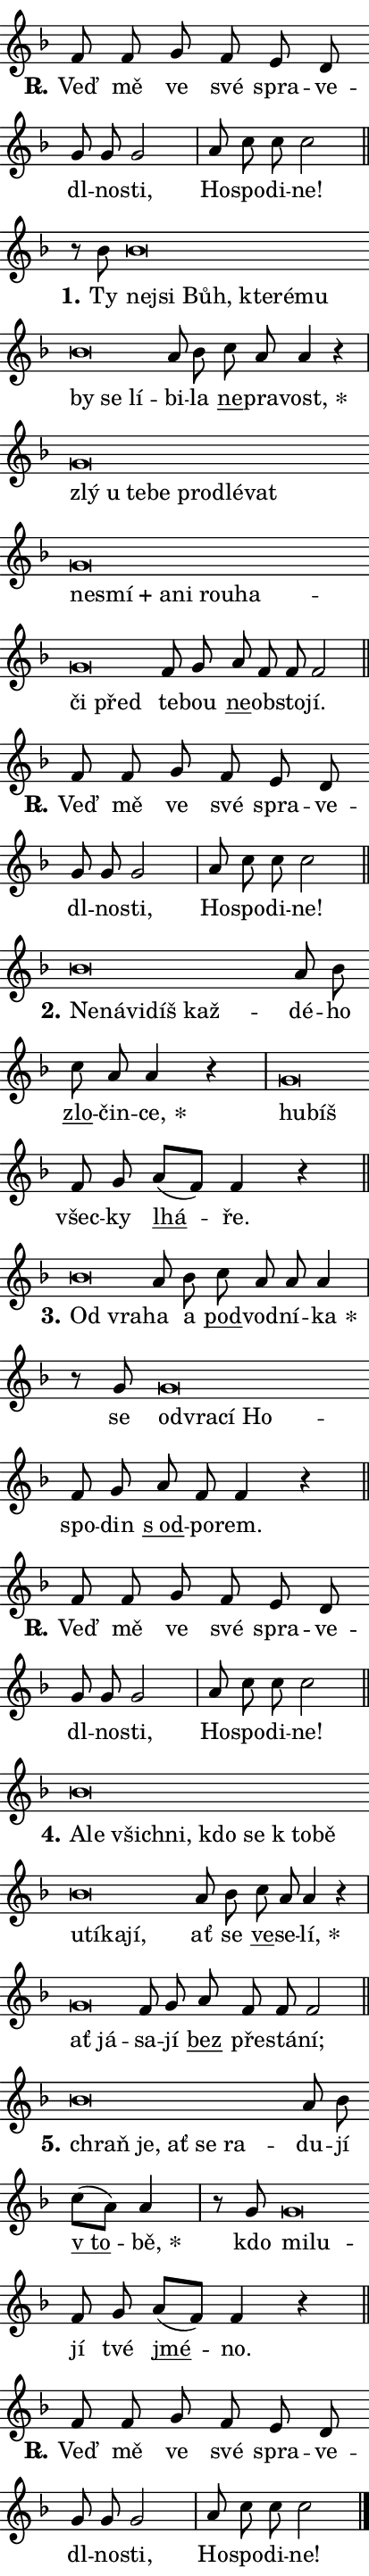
\version "2.22.1"
\header { tagline = "" }
\paper {
  indent = 0\cm
  top-margin = 0\cm
  right-margin = 0\cm
  bottom-margin = 0\cm
  left-margin = 0\cm
  paper-width = 7\cm
  page-breaking = #ly:one-page-breaking
  system-system-spacing.basic-distance = #11
  score-system-spacing.basic-distance = #11.3
  ragged-last = ##f
}


%% Author: Thomas Morley
%% https://lists.gnu.org/archive/html/lilypond-user/2020-05/msg00002.html
#(define (line-position grob)
"Returns position of @var[grob} in current system:
   @code{'start}, if at first time-step
   @code{'end}, if at last time-step
   @code{'middle} otherwise
"
  (let* ((col (ly:item-get-column grob))
         (ln (ly:grob-object col 'left-neighbor))
         (rn (ly:grob-object col 'right-neighbor))
         (col-to-check-left (if (ly:grob? ln) ln col))
         (col-to-check-right (if (ly:grob? rn) rn col))
         (break-dir-left
           (and
             (ly:grob-property col-to-check-left 'non-musical #f)
             (ly:item-break-dir col-to-check-left)))
         (break-dir-right
           (and
             (ly:grob-property col-to-check-right 'non-musical #f)
             (ly:item-break-dir col-to-check-right))))
        (cond ((eqv? 1 break-dir-left) 'start)
              ((eqv? -1 break-dir-right) 'end)
              (else 'middle))))

#(define (tranparent-at-line-position vctor)
  (lambda (grob)
  "Relying on @code{line-position} select the relevant enry from @var{vctor}.
Used to determine transparency,"
    (case (line-position grob)
      ((end) (not (vector-ref vctor 0)))
      ((middle) (not (vector-ref vctor 1)))
      ((start) (not (vector-ref vctor 2))))))

noteHeadBreakVisibility =
#(define-music-function (break-visibility)(vector?)
"Makes @code{NoteHead}s transparent relying on @var{break-visibility}"
#{
  \override NoteHead.transparent =
    #(tranparent-at-line-position break-visibility)
#})

#(define delete-ledgers-for-transparent-note-heads
  (lambda (grob)
    "Reads whether a @code{NoteHead} is transparent.
If so this @code{NoteHead} is removed from @code{'note-heads} from
@var{grob}, which is supposed to be @code{LedgerLineSpanner}.
As a result ledgers are not printed for this @code{NoteHead}"
    (let* ((nhds-array (ly:grob-object grob 'note-heads))
           (nhds-list
             (if (ly:grob-array? nhds-array)
                 (ly:grob-array->list nhds-array)
                 '()))
           ;; Relies on the transparent-property being done before
           ;; Staff.LedgerLineSpanner.after-line-breaking is executed.
           ;; This is fragile ...
           (to-keep
             (remove
               (lambda (nhd)
                 (ly:grob-property nhd 'transparent #f))
               nhds-list)))
      ;; TODO find a better method to iterate over grob-arrays, similiar
      ;; to filter/remove etc for lists
      ;; For now rebuilt from scratch
      (set! (ly:grob-object grob 'note-heads)  '())
      (for-each
        (lambda (nhd)
          (ly:pointer-group-interface::add-grob grob 'note-heads nhd))
        to-keep))))

hideNotes = {
  \noteHeadBreakVisibility #begin-of-line-visible
}
unHideNotes = {
  \noteHeadBreakVisibility #all-visible
}

% work-around for resetting accidentals
% https://lilypond.org/doc/v2.23/Documentation/notation/displaying-rhythms#unmetered-music
cadenzaMeasure = {
  \cadenzaOff
  \partial 1024 s1024
  \cadenzaOn
}

#(define-markup-command (accent layout props text) (markup?)
  "Underline accented syllable"
  (interpret-markup layout props
    #{\markup \override #'(offset . 4.3) \underline { #text }#}))

responsum = \markup \concat {
  "R" \hspace #-1.05 \path #0.1 #'((moveto 0 0.07) (lineto 0.9 0.8)) \hspace #0.05 "."
}

\layout {
    \context {
        \Staff
        \remove "Time_signature_engraver"
        \override LedgerLineSpanner.after-line-breaking = #delete-ledgers-for-transparent-note-heads
    }
    \context {
        \Voice {
            \override NoteHead.output-attributes = #'((class . "notehead"))
            \override Hairpin.height = #0.55
        }
    }
    \context {
        \Lyrics {
            \override StanzaNumber.output-attributes = #'((class . "stanzanumber"))
            \override LyricSpace.minimum-distance = #0.9
            \override LyricText.font-name = #"TeX Gyre Schola"
            \override LyricText.font-size = 1
            \override StanzaNumber.font-name = #"TeX Gyre Schola Bold"
            \override StanzaNumber.font-size = 1
        }
    }
}

% magnetic-lyrics.ily
%
%   written by
%     Jean Abou Samra <jean@abou-samra.fr>
%     Werner Lemberg <wl@gnu.org>
%
%   adapted by
%     Jiri Hon <jiri.hon@gmail.com>
%
% Version 2022-Apr-15

% https://www.mail-archive.com/lilypond-user@gnu.org/msg149350.html

#(define (Left_hyphen_pointer_engraver context)
   "Collect syllable-hyphen-syllable occurrences in lyrics and store
them in properties.  This engraver only looks to the left.  For
example, if the lyrics input is @code{foo -- bar}, it does the
following.

@itemize @bullet
@item
Set the @code{text} property of the @code{LyricHyphen} grob between
@q{foo} and @q{bar} to @code{foo}.

@item
Set the @code{left-hyphen} property of the @code{LyricText} grob with
text @q{foo} to the @code{LyricHyphen} grob between @q{foo} and
@q{bar}.
@end itemize

Use this auxiliary engraver in combination with the
@code{lyric-@/text::@/apply-@/magnetic-@/offset!} hook."
   (let ((hyphen #f)
         (text #f))
     (make-engraver
      (acknowledgers
       ((lyric-syllable-interface engraver grob source-engraver)
        (set! text grob)))
      (end-acknowledgers
       ((lyric-hyphen-interface engraver grob source-engraver)
        ;(when (not (grob::has-interface grob 'lyric-space-interface))
          (set! hyphen grob)));)
      ((stop-translation-timestep engraver)
       (when (and text hyphen)
         (ly:grob-set-object! text 'left-hyphen hyphen))
       (set! text #f)
       (set! hyphen #f)))))

#(define (lyric-text::apply-magnetic-offset! grob)
   "If the space between two syllables is less than the value in
property @code{LyricText@/.details@/.squash-threshold}, move the right
syllable to the left so that it gets concatenated with the left
syllable.

Use this function as a hook for
@code{LyricText@/.after-@/line-@/breaking} if the
@code{Left_@/hyphen_@/pointer_@/engraver} is active."
   (let ((hyphen (ly:grob-object grob 'left-hyphen #f)))
     (when hyphen
       (let ((left-text (ly:spanner-bound hyphen LEFT)))
         (when (grob::has-interface left-text 'lyric-syllable-interface)
           (let* ((common (ly:grob-common-refpoint grob left-text X))
                  (this-x-ext (ly:grob-extent grob common X))
                  (left-x-ext
                   (begin
                     ;; Trigger magnetism for left-text.
                     (ly:grob-property left-text 'after-line-breaking)
                     (ly:grob-extent left-text common X)))
                  ;; `delta` is the gap width between two syllables.
                  (delta (- (interval-start this-x-ext)
                            (interval-end left-x-ext)))
                  (details (ly:grob-property grob 'details))
                  (threshold (assoc-get 'squash-threshold details 0.2)))
             (when (< delta threshold)
               (let* (;; We have to manipulate the input text so that
                      ;; ligatures crossing syllable boundaries are not
                      ;; disabled.  For languages based on the Latin
                      ;; script this is essentially a beautification.
                      ;; However, for non-Western scripts it can be a
                      ;; necessity.
                      (lt (ly:grob-property left-text 'text))
                      (rt (ly:grob-property grob 'text))
                      (is-space (grob::has-interface hyphen 'lyric-space-interface))
                      (space (if is-space " " ""))
                      (space-markup (grob-interpret-markup grob " "))
                      (space-size (interval-length (ly:stencil-extent space-markup X)))
                      (extra-delta (if is-space space-size 0))
                      ;; Append new syllable.
                      (ltrt-space (if (and (string? lt) (string? rt))
                                (string-append lt space rt)
                                (make-concat-markup (list lt space rt))))
                      ;; Right-align `ltrt` to the right side.
                      (ltrt-space-markup (grob-interpret-markup
                               grob
                               (make-translate-markup
                                (cons (interval-length this-x-ext) 0)
                                (make-right-align-markup ltrt-space)))))
                 (begin
                   ;; Don't print `left-text`.
                   (ly:grob-set-property! left-text 'stencil #f)
                   ;; Set text and stencil (which holds all collected
                   ;; syllables so far) and shift it to the left.
                   (ly:grob-set-property! grob 'text ltrt-space)
                   (ly:grob-set-property! grob 'stencil ltrt-space-markup)
                   (ly:grob-translate-axis! grob (- (- delta extra-delta)) X))))))))))


#(define (lyric-hyphen::displace-bounds-first grob)
   ;; Make very sure this callback isn't triggered too early.
   (let ((left (ly:spanner-bound grob LEFT))
         (right (ly:spanner-bound grob RIGHT)))
     (ly:grob-property left 'after-line-breaking)
     (ly:grob-property right 'after-line-breaking)
     (ly:lyric-hyphen::print grob)))

squashThreshold = #0.4

\layout {
  \context {
    \Lyrics
    \consists #Left_hyphen_pointer_engraver
    \override LyricText.after-line-breaking =
      #lyric-text::apply-magnetic-offset!
    \override LyricHyphen.stencil = #lyric-hyphen::displace-bounds-first
    \override LyricText.details.squash-threshold = \squashThreshold
    \override LyricHyphen.minimum-distance = 0
    \override LyricHyphen.minimum-length = \squashThreshold
  }
}

squash = \override LyricText.details.squash-threshold = 9999
unSquash = \override LyricText.details.squash-threshold = \squashThreshold

left = \override LyricText.self-alignment-X = #LEFT
unLeft = \revert LyricText.self-alignment-X

starOffset = #(lambda (grob) 
                (let ((x_offset (ly:self-alignment-interface::aligned-on-x-parent grob)))
                  (if (= x_offset 0) 0 (+ x_offset 1.2))))

star = #(define-music-function (syllable)(string?)
"Append star separator at the end of a syllable"
#{
  \once \override LyricText.X-offset = #starOffset
  \lyricmode { \markup {
    #syllable
    \override #'((font-name . "TeX Gyre Schola Bold")) \hspace #0.2 \lower #0.65 \larger "*"
  } }
#})

starAccent = #(define-music-function (syllable)(string?)
"Append star separator at the end of a syllable and make accent"
#{
  \once \override LyricText.X-offset = #starOffset
  \lyricmode { \markup {
    \accent #syllable
    \override #'((font-name . "TeX Gyre Schola Bold")) \hspace #0.2 \lower #0.65 \larger "*"
  } }
#})

breath = #(define-music-function (syllable)(string?)
"Append breathing indicator at the end of a syllable"
#{
  \lyricmode { \markup { #syllable "+" } }
#})

optionalBreath = #(define-music-function (syllable)(string?)
"Append optional breathing indicator at the end of a syllable"
#{
  \lyricmode { \markup { #syllable "(+)" } }
#})


\score {
    <<
        \new Voice = "melody" { \cadenzaOn \key f \major \relative { f'8 f g f e d \bar "" g g g2 \cadenzaMeasure \bar "|" a8 c c c2 \cadenzaMeasure \bar "||" \break } }
        \new Lyrics \lyricsto "melody" { \lyricmode { \set stanza = \responsum
Veď mě ve své spra -- ve -- dl -- no -- sti, Ho -- spo -- di -- ne! } }
    >>
    \layout {}
}

\score {
    <<
        \new Voice = "melody" { \cadenzaOn \key f \major \relative { r8 bes'8 bes\breve*1/16 \hideNotes \breve*1/16 \bar "" \breve*1/16 \bar "" \breve*1/16 \bar "" \breve*1/16 \bar "" \breve*1/16 \bar "" \breve*1/16 \bar "" \breve*1/16 \breve*1/16 \bar "" \unHideNotes a8 bes \bar "" c a a4 r \cadenzaMeasure \bar "|" g\breve*1/16 \hideNotes \breve*1/16 \bar "" \breve*1/16 \bar "" \breve*1/16 \bar "" \breve*1/16 \bar "" \breve*1/16 \bar "" \breve*1/16 \bar "" \breve*1/16 \bar "" \breve*1/16 \bar "" \breve*1/16 \bar "" \breve*1/16 \bar "" \breve*1/16 \bar "" \breve*1/16 \bar "" \breve*1/16 \breve*1/16 \bar "" \unHideNotes f8 g \bar "" a f f f2 \cadenzaMeasure \bar "||" \break } }
        \new Lyrics \lyricsto "melody" { \lyricmode { \set stanza = "1."
Ty \left nej -- \squash si Bůh, kte -- ré -- mu by se lí -- \unLeft \unSquash bi -- la \markup \accent ne -- pra -- \star vost, \left zlý \squash u te -- be pro -- dlé -- vat ne -- \breath "smí" a -- ni rou -- ha -- či před \unLeft \unSquash te -- bou \markup \accent ne -- ob -- sto -- jí. } }
    >>
    \layout {}
}

\score {
    <<
        \new Voice = "melody" { \cadenzaOn \key f \major \relative { f'8 f g f e d \bar "" g g g2 \cadenzaMeasure \bar "|" a8 c c c2 \cadenzaMeasure \bar "||" \break } }
        \new Lyrics \lyricsto "melody" { \lyricmode { \set stanza = \responsum
Veď mě ve své spra -- ve -- dl -- no -- sti, Ho -- spo -- di -- ne! } }
    >>
    \layout {}
}

\score {
    <<
        \new Voice = "melody" { \cadenzaOn \key f \major \relative { bes'\breve*1/16 \hideNotes \breve*1/16 \bar "" \breve*1/16 \bar "" \breve*1/16 \breve*1/16 \bar "" \unHideNotes a8 bes \bar "" c a a4 r \cadenzaMeasure \bar "|" g\breve*1/16 \hideNotes \breve*1/16 \bar "" \unHideNotes f8 g \bar "" a[( f)] f4 r \cadenzaMeasure \bar "||" \break } }
        \new Lyrics \lyricsto "melody" { \lyricmode { \set stanza = "2."
\left Ne -- \squash ná -- vi -- díš kaž -- \unLeft \unSquash dé -- ho \markup \accent zlo -- čin -- \star ce, \left hu -- \squash bíš \unLeft \unSquash všec -- ky \markup \accent lhá -- ře. } }
    >>
    \layout {}
}

\score {
    <<
        \new Voice = "melody" { \cadenzaOn \key f \major \relative { bes'\breve*1/16 \hideNotes \breve*1/16 \bar "" \unHideNotes a8 bes \bar "" c a a a4 \cadenzaMeasure \bar "|" r8 g8 g\breve*1/16 \hideNotes \breve*1/16 \bar "" \breve*1/16 \breve*1/16 \bar "" \unHideNotes f8 g \bar "" a f f4 r \cadenzaMeasure \bar "||" \break } }
        \new Lyrics \lyricsto "melody" { \lyricmode { \set stanza = "3."
\left Od \squash vra -- \unLeft \unSquash ha a \markup \accent pod -- vod -- ní -- \star ka se \left od -- \squash vra -- cí Ho -- \unLeft \unSquash spo -- din \markup \accent "s od" -- po -- rem. } }
    >>
    \layout {}
}

\score {
    <<
        \new Voice = "melody" { \cadenzaOn \key f \major \relative { f'8 f g f e d \bar "" g g g2 \cadenzaMeasure \bar "|" a8 c c c2 \cadenzaMeasure \bar "||" \break } }
        \new Lyrics \lyricsto "melody" { \lyricmode { \set stanza = \responsum
Veď mě ve své spra -- ve -- dl -- no -- sti, Ho -- spo -- di -- ne! } }
    >>
    \layout {}
}

\score {
    <<
        \new Voice = "melody" { \cadenzaOn \key f \major \relative { bes'\breve*1/16 \hideNotes \breve*1/16 \bar "" \breve*1/16 \bar "" \breve*1/16 \bar "" \breve*1/16 \bar "" \breve*1/16 \bar "" \breve*1/16 \bar "" \breve*1/16 \bar "" \breve*1/16 \bar "" \breve*1/16 \bar "" \breve*1/16 \breve*1/16 \bar "" \unHideNotes a8 bes \bar "" c a a4 r \cadenzaMeasure \bar "|" g\breve*1/16 \hideNotes \breve*1/16 \bar "" \unHideNotes f8 g \bar "" a f f f2 \cadenzaMeasure \bar "||" \break } }
        \new Lyrics \lyricsto "melody" { \lyricmode { \set stanza = "4."
\left A -- \squash le všich -- ni, kdo se "k to" -- bě u -- tí -- ka -- jí, \unLeft \unSquash ať se \markup \accent ve -- se -- \star lí, \left ať \squash já -- \unLeft \unSquash sa -- jí \markup \accent bez pře -- stá -- ní; } }
    >>
    \layout {}
}

\score {
    <<
        \new Voice = "melody" { \cadenzaOn \key f \major \relative { bes'\breve*1/16 \hideNotes \breve*1/16 \bar "" \breve*1/16 \bar "" \breve*1/16 \breve*1/16 \bar "" \unHideNotes a8 bes \bar "" c[( a)] a4 \cadenzaMeasure \bar "|" r8 g8 g\breve*1/16 \hideNotes \breve*1/16 \bar "" \unHideNotes f8 g \bar "" a[( f)] f4 r \cadenzaMeasure \bar "||" \break } }
        \new Lyrics \lyricsto "melody" { \lyricmode { \set stanza = "5."
\left chraň \squash je, ať se ra -- \unLeft \unSquash du -- jí \markup \accent "v to" -- \star bě, kdo \left mi -- \squash lu -- \unLeft \unSquash jí tvé \markup \accent jmé -- no. } }
    >>
    \layout {}
}

\score {
    <<
        \new Voice = "melody" { \cadenzaOn \key f \major \relative { f'8 f g f e d \bar "" g g g2 \cadenzaMeasure \bar "|" a8 c c c2 \cadenzaMeasure \bar "||" \break } \bar "|." }
        \new Lyrics \lyricsto "melody" { \lyricmode { \set stanza = \responsum
Veď mě ve své spra -- ve -- dl -- no -- sti, Ho -- spo -- di -- ne! } }
    >>
    \layout {}
}
